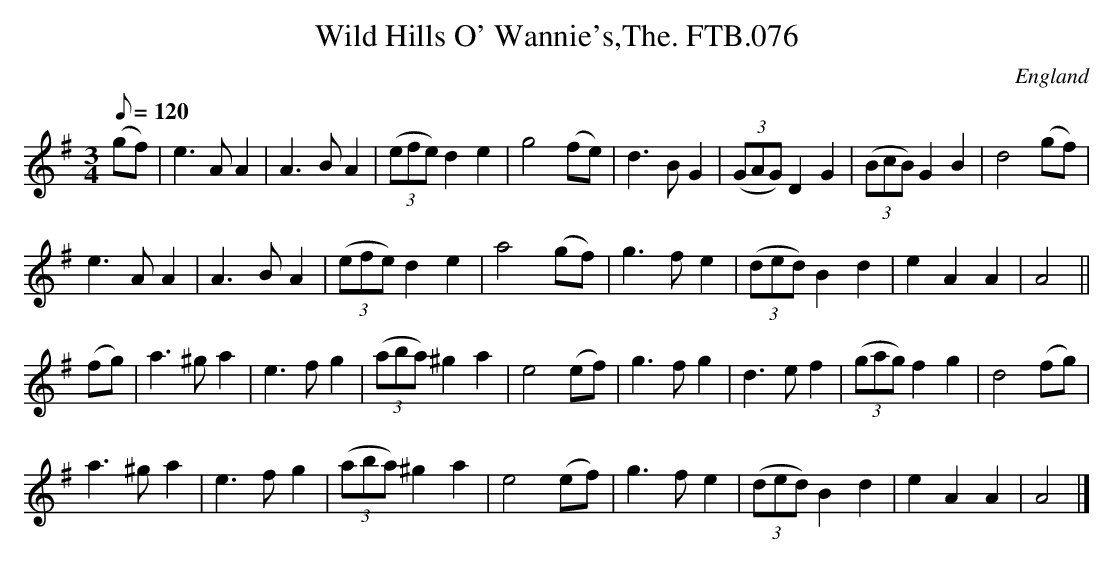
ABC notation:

X:1
T:Wild Hills O' Wannie's,The. FTB.076
M:3/4
L:1/8
Q:120
O:England
K:G major
(gf)|e3AA2|A3BA2|((3efe) d2e2|g4(fe)|d3BG2|\
((3GAG) D2G2|((3BcB) G2B2|d4(gf)|
e3AA2|A3BA2|((3efe) d2e2|a4(gf)|g3fe2|((3ded) B2d2|e2A2A2|A4||
(fg)|a3^ga2|e3fg2|((3aba) ^g2a2|e4(ef)|g3fg2|d3ef2|((3gag) f2g2|d4(fg)|
a3^ga2|e3fg2|((3aba) ^g2a2|e4(ef)|g3fe2|((3ded) B2d2|e2A2A2|A4|]
